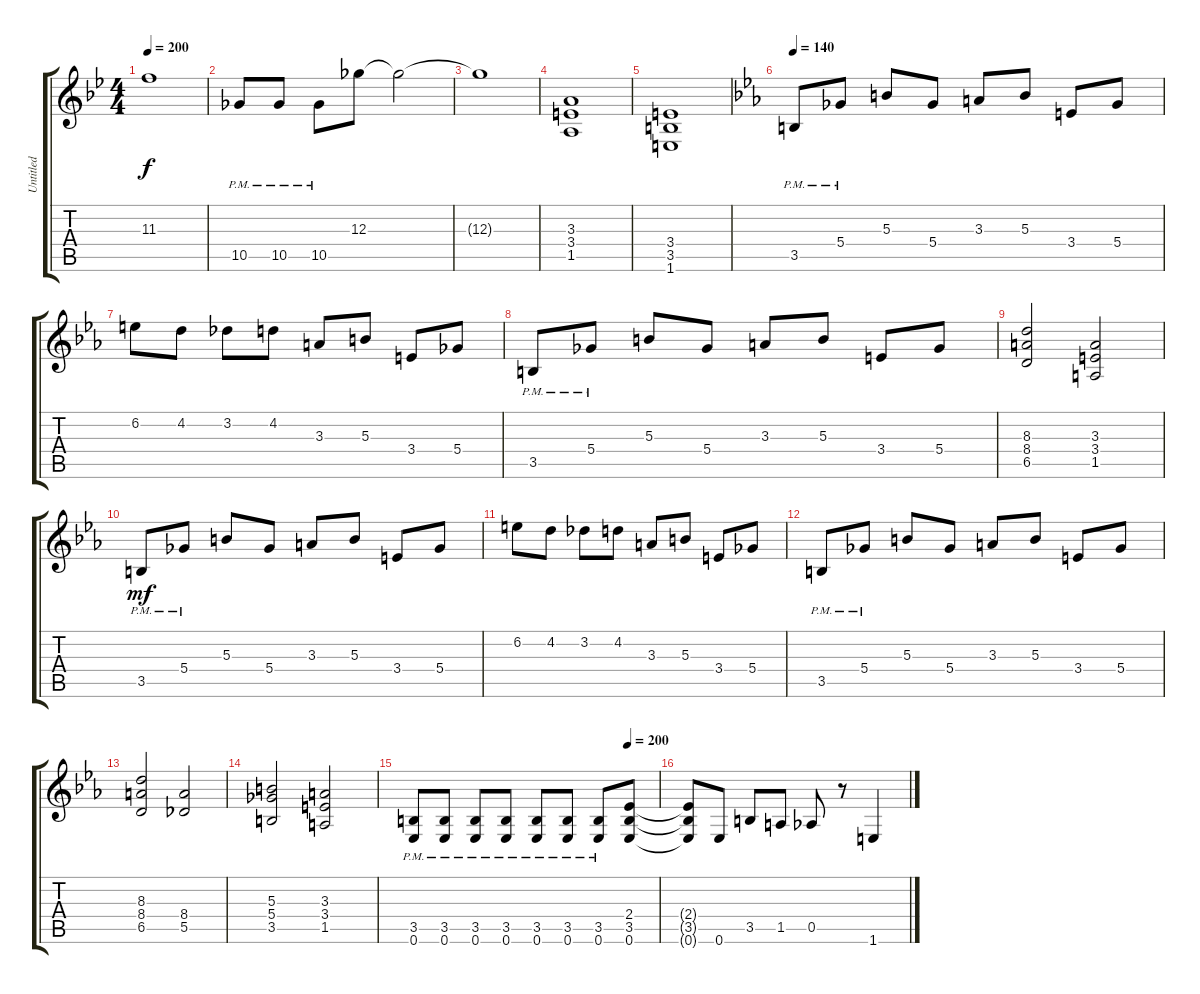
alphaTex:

\track ("Untitled" "Untitled") {instrument distortionguitar}
\staff {score tabs}
\tuning (Eb4 Bb3 Gb3 Db3 Ab2 Eb2) {hide}
\ts (4 4)
\tempo 200
\clef g2
\ks bb
11.3{t}.1{dy f} |
10.5{pm}.8 10.5{pm}.8 10.5{pm}.8 12.3.8 12.3{t}.2 |
12.3{t}.1 |
(3.3 3.4 1.5).1 |
(3.4 3.5 1.6).1 |
\tempo 140
\ks eb
3.5{pm}.8 5.4{pm}.8 5.3.8 5.4.8 3.3.8 5.3.8 3.4.8 5.4.8 |
6.2.8 4.2.8 3.2.8 4.2.8 3.3.8 5.3.8 3.4.8 5.4.8 |
3.5{pm}.8 5.4{pm}.8 5.3.8 5.4.8 3.3.8 5.3.8 3.4.8 5.4.8 |
(8.3 8.4 6.5).2 (3.3 3.4 1.5).2 |
3.5{pm}.8{dy mf} 5.4{pm}.8 5.3.8 5.4.8 3.3.8 5.3.8 3.4.8 5.4.8 |
6.2.8 4.2.8 3.2.8 4.2.8 3.3.8 5.3.8 3.4.8 5.4.8 |
3.5{pm}.8 5.4{pm}.8 5.3.8 5.4.8 3.3.8 5.3.8 3.4.8 5.4.8 |
(8.3 8.4 6.5).2 (8.4 5.5).2 |
(5.3 5.4 3.5).2 (3.3 3.4 1.5).2 |
\tempo (200 0.875)
(3.5{pm} 0.6{pm}).8 (3.5{pm} 0.6{pm}).8 (3.5{pm} 0.6{pm}).8 (3.5{pm} 0.6{pm}).8 (3.5{pm} 0.6{pm}).8 (3.5{pm} 0.6{pm}).8 (3.5{pm} 0.6{pm}).8 (2.4 3.5 0.6).8 |
(2.4{t} 3.5{t} 0.6{t}).8 0.6.8 3.5.8 1.5.8 0.5.8 r.8 1.6.4
